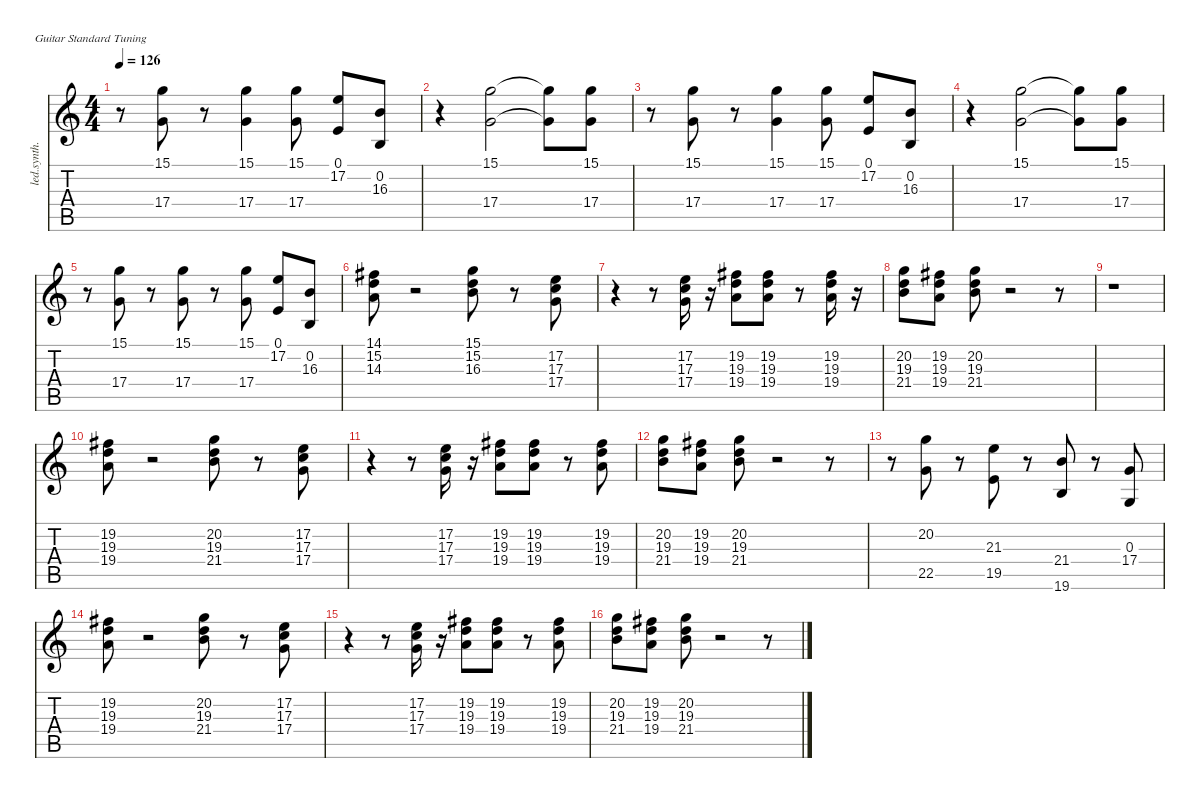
\defaultSystemsLayout 4
\hideDynamics
\bracketExtendMode nobrackets
\otherSystemsTrackNameOrientation horizontal
\track ("Horns" "led.synth.") {instrument lead4chiff}
\staff {score tabs}
\tuning (E4 B3 G3 D3 A2 E2)
\ts (4 4)
\tempo 126
\clef g2
\ks c
r.8{dy f beam Down} (15.1 17.4).8{beam Down} r.8{beam Down} (15.1 17.4).4{beam Down} (15.1 17.4).8{beam Down} (0.1 17.2).8{beam Up} (0.2 16.3).8{beam Up} |
r.4{beam Down} (15.1 17.4).2{beam Down} (15.1{t} 17.4{t}).8{beam Down} (15.1 17.4).8{beam Down} |
r.8{beam Down} (15.1 17.4).8{beam Down} r.8{beam Down} (15.1 17.4).4{beam Down} (15.1 17.4).8{beam Down} (0.1 17.2).8{beam Up} (0.2 16.3).8{beam Up} |
r.4{beam Down} (15.1 17.4).2{beam Down} (15.1{t} 17.4{t}).8{beam Down} (15.1 17.4).8{beam Down} |
r.8{beam Down} (15.1 17.4).8{beam Down} r.8{beam Down} (15.1 17.4).8{beam Down} r.8{beam Down} (15.1 17.4).8{beam Down} (0.1 17.2).8{beam Up} (0.2 16.3).8{beam Up} |
(14.1{acc #} 15.2 14.3).8{beam Down} r.2{beam Down} (15.1 15.2 16.3).8{beam Down} r.8{beam Down} (17.2 17.3 17.4).8{beam Down} |
r.4{beam Down} r.8{beam Down} (17.2 17.3 17.4).16{beam Down} r.16{beam Down} (19.2{acc #} 19.3 19.4).8{beam Down} (19.2{acc #} 19.3 19.4).8{beam Down} r.8{beam Down} (19.2{acc #} 19.3 19.4).16{beam Down} r.16{beam Down} |
(20.2 19.3 21.4).8{beam Down} (19.2{acc #} 19.3 19.4).8{beam Down} (20.2 19.3 21.4).8{beam Down} r.2{beam Down} r.8{beam Down} |
r.1{beam Down} |
(19.2{acc #} 19.3 19.4).8{beam Down} r.2{beam Down} (20.2 19.3 21.4).8{beam Down} r.8{beam Down} (17.2 17.3 17.4).8{beam Down} |
r.4{beam Down} r.8{beam Down} (17.2 17.3 17.4).16{beam Down} r.16{beam Down} (19.2{acc #} 19.3 19.4).8{beam Down} (19.2{acc #} 19.3 19.4).8{beam Down} r.8{beam Down} (19.2{acc #} 19.3 19.4).8{beam Down} |
(20.2 19.3 21.4).8{beam Down} (19.2{acc #} 19.3 19.4).8{beam Down} (20.2 19.3 21.4).8{beam Down} r.2{beam Down} r.8{beam Down} |
r.8{beam Down} (20.2 22.5).8{beam Down} r.8{beam Down} (21.3 19.5).8{beam Up} r.8{beam Up} (21.4 19.6).8{beam Up} r.8{beam Up} (0.3 17.4).8{beam Up} |
(19.2{acc #} 19.3 19.4).8{beam Down} r.2{beam Down} (20.2 19.3 21.4).8{beam Down} r.8{beam Down} (17.2 17.3 17.4).8{beam Down} |
r.4{beam Down} r.8{beam Down} (17.2 17.3 17.4).16{beam Down} r.16{beam Down} (19.2{acc #} 19.3 19.4).8{beam Down} (19.2{acc #} 19.3 19.4).8{beam Down} r.8{beam Down} (19.2{acc #} 19.3 19.4).8{beam Down} |
(20.2 19.3 21.4).8{beam Down} (19.2{acc #} 19.3 19.4).8{beam Down} (20.2 19.3 21.4).8{beam Down} r.2{beam Down} r.8{beam Down}
